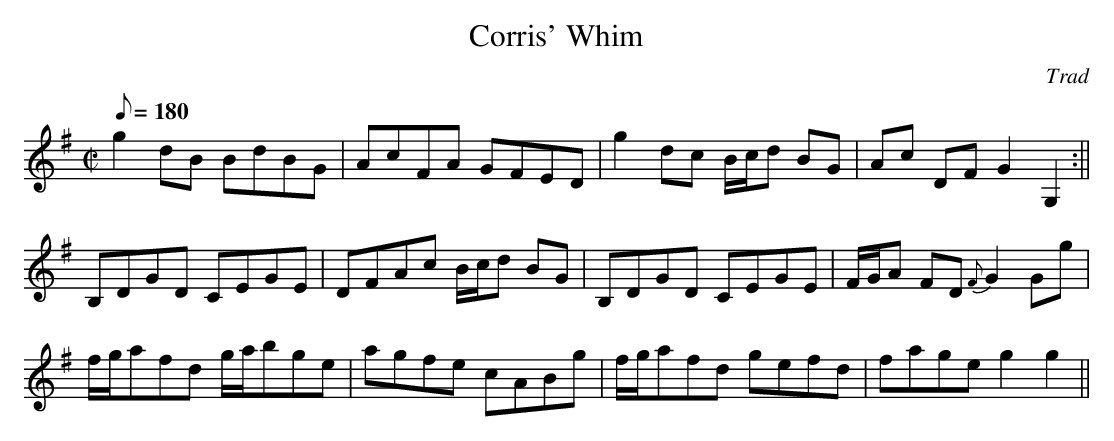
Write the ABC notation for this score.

X:1
T:Corris' Whim
M:C|
L:1/8
Q:180
C:Trad
K:G
g2 dB BdBG|AcFA GFED|g2dc B/c/d BG|Ac DF G2G,2:||
B,DGD CEGE|DFAc B/c/d BG|B,DGD CEGE|F/G/A FD {F}G2 Gg|
f/g/afd g/a/bge|agfe cABg|f/g/afd gefd|fage g2g2||
